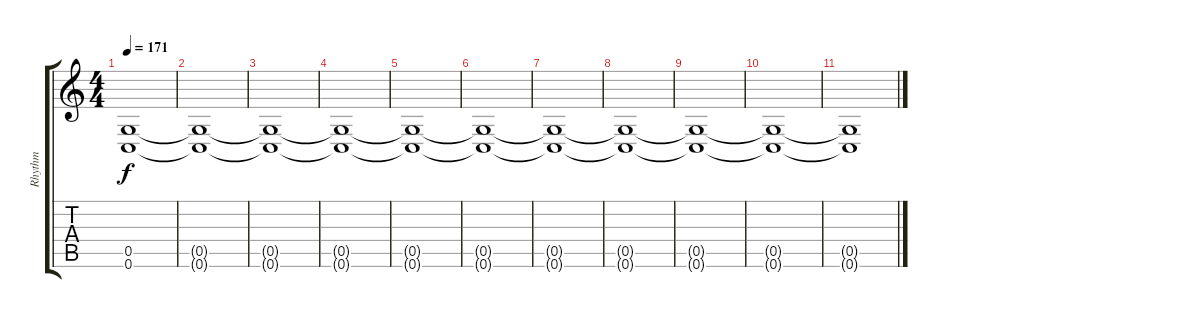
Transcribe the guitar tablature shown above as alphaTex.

\track ("Rhythm" "Rhythm") {instrument distortionguitar}
\staff {score tabs}
\tuning (D4 A3 F3 C3 G2 C2) {hide}
\ts (4 4)
\tempo 171
\clef g2
\ks c
(0.5 0.6).1{dy f} |
(0.5{t} 0.6{t}).1 |
(0.5{t} 0.6{t}).1 |
(0.5{t} 0.6{t}).1 |
(0.5{t} 0.6{t}).1 |
(0.5{t} 0.6{t}).1 |
(0.5{t} 0.6{t}).1 |
(0.5{t} 0.6{t}).1 |
(0.5{t} 0.6{t}).1 |
(0.5{t} 0.6{t}).1 |
(0.5{t} 0.6{t}).1
